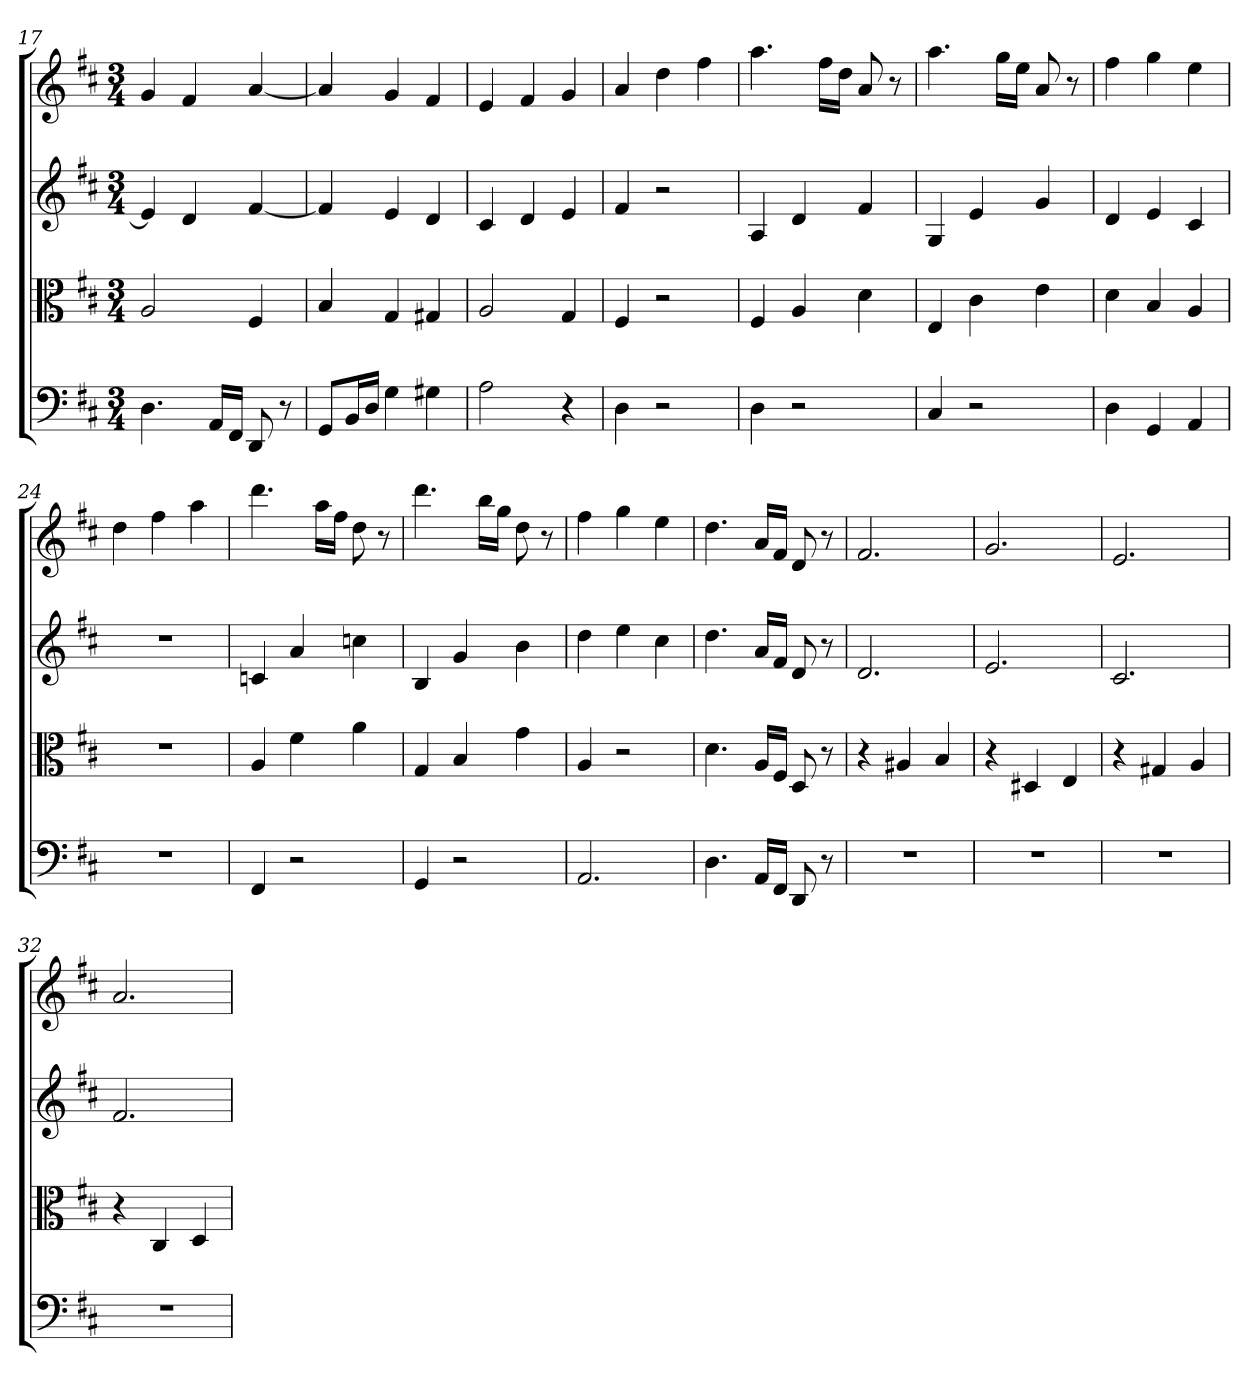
**kern	**kern	**kern	**kern
*part4	*part3	*part2	*part1
*staff4	*staff3	*staff2	*staff1
*clefF4	*clefC3	*	*
*k[f#c#]	*k[f#c#]	*k[f#c#]	*k[f#c#]
*D:	*D:	*D:	*D:
*M3/4	*M3/4	*M3/4	*M3/4
=17	=17	=17	=17
4.D	2A	4e]	4g
.	.	4d	4f#
16AA/LL	.	.	.
16FF#/JJ	.	.	.
8DD	4F#	[4f#	[4a
8r	.	.	.
=18	=18	=18	=18
8GG/L	4B	4f#]	4a]
16BB/L	.	.	.
16D/JJ	.	.	.
4G	4G	4e	4g
4G#X	4G#X	4d	4f#
=19	=19	=19	=19
2A	2A	4c#	4e
.	.	4d	4f#
4r	4G	4e	4g
=20	=20	=20	=20
4D	4F#	4f#	4a
2r	2r	2r	4dd
.	.	.	4ff#
=21	=21	=21	=21
4D	4F#	4A	4.aa
2r	4A	4d	.
.	.	.	16ff#LL
.	.	.	16ddJJ
.	4d	4f#	8a
.	.	.	8r
=22	=22	=22	=22
4C#	4E	4G	4.aa
2r	4c#	4e	.
.	.	.	16ggLL
.	.	.	16eeJJ
.	4e	4g	8a
.	.	.	8r
=23	=23	=23	=23
4D	4d	4d	4ff#
4GG	4B	4e	4gg
4AA	4A	4c#	4ee
=24	=24	=24	=24
2.r	2.r	2.r	4dd
.	.	.	4ff#
.	.	.	4aa
=25	=25	=25	=25
4FF#	4A	4cn	4.ddd
2r	4f#	4a	.
.	.	.	16aaLL
.	.	.	16ff#JJ
.	4a	4ccn	8dd
.	.	.	8r
=26	=26	=26	=26
4GG	4G	4B	4.ddd
2r	4B	4g	.
.	.	.	16bbLL
.	.	.	16ggJJ
.	4g	4b	8dd
.	.	.	8r
=27	=27	=27	=27
2.AA	4A	4dd	4ff#
.	2r	4ee	4gg
.	.	4cc#	4ee
=28	=28	=28	=28
4.D	4.d	4.dd	4.dd
16AA/LL	16A/LL	16aLL	16aLL
16FF#/JJ	16F#/JJ	16f#JJ	16f#JJ
8DD	8D	8d	8d
8r	8r	8r	8r
=29	=29	=29	=29
2.r	4r	2.d	2.f#
.	4A#X	.	.
.	4B	.	.
=30	=30	=30	=30
2.r	4r	2.e	2.g
.	4D#X	.	.
.	4E	.	.
=31	=31	=31	=31
2.r	4r	2.c#	2.e
.	4G#X	.	.
.	4A	.	.
=32	=32	=32	=32
2.r	4r	2.f#	2.a
.	4C#	.	.
.	4D	.	.
=	=	=	=
*-	*-	*-	*-
